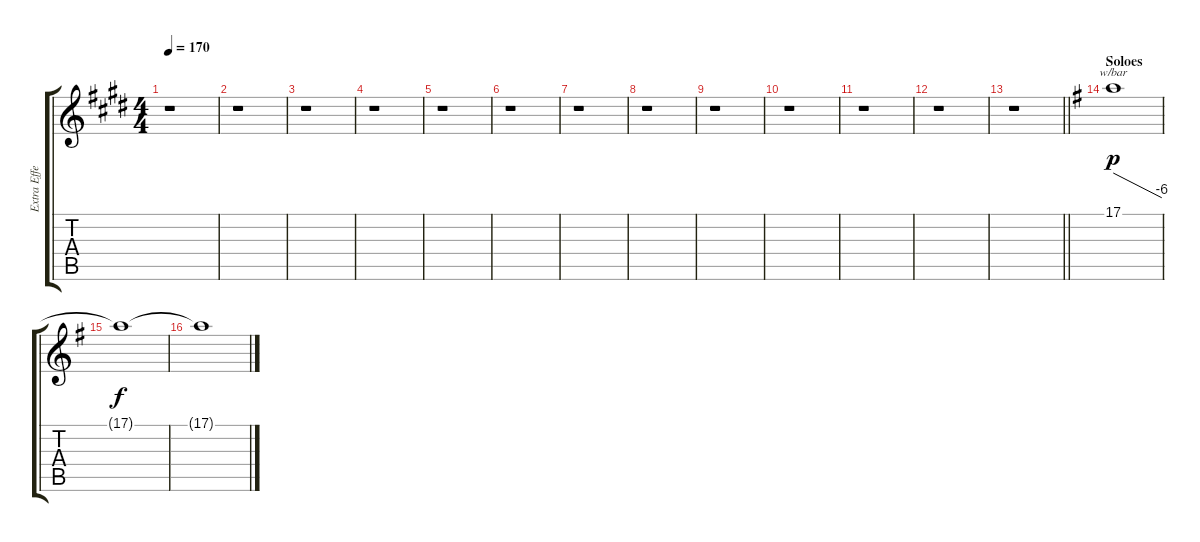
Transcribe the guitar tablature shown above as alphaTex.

\track ("Extra Effects" "Extra Effe") {instrument reversecymbal}
\staff {score tabs}
\tuning (E4 B3 G3 D3 A2 E2) {hide}
\ts (4 4)
\tempo 170
\clef g2
\ks e
r.1{dy f} |
r.1 |
r.1 |
r.1 |
r.1 |
r.1 |
r.1 |
r.1 |
r.1 |
r.1 |
r.1 |
r.1 |
\barLineRight lightlight
r.1 |
\section ("" "Soloes")
\ks eminor
17.1.1{tbe (dive default 0 0 60 -24) dy p instrument applause} |
17.1{t}.1{dy f} |
17.1{t}.1{volume 8}
